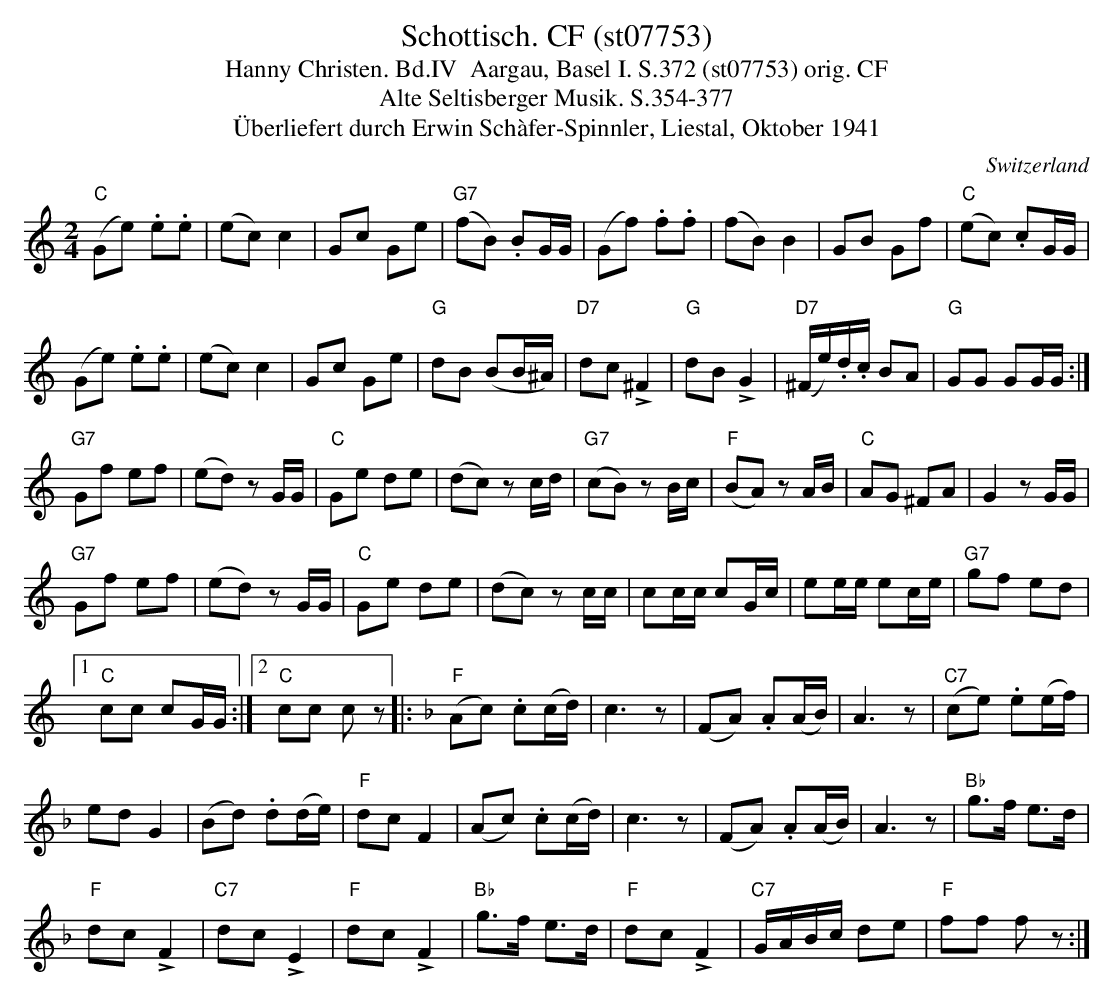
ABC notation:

X:1
T: Schottisch. CF (st07753)
T:Hanny Christen. Bd.IV  Aargau, Basel I. S.372 (st07753) orig. CF
T: Alte Seltisberger Musik. S.354-377
T:Überliefert durch Erwin Schàfer-Spinnler, Liestal, Oktober 1941
O:Switzerland
M:2/4
L:1/8
K:C major
("C"Ge) .e.e | (ec)c2 | Gc Ge | ("G7"fB) .BG/G/ | (Gf) .f.f | (fB)B2 | GB Gf | ("C"ec) .cG/G/ |
(Ge) .e.e | (ec)c2 | Gc Ge | "G"dB (BB/^A/) | "D7"dc !>!^F2 | "G"dB !>!G2 | ("D7"^F/e/).d/.c/ BA | "G"GG GG/G/ :|
"G7"Gf ef | (ed) zG/G/ | "C"Ge de | (dc) zc/d/ | ("G7"cB) zB/c/ | ("F"BA) zA/B/ | "C"AG ^FA | G2zG/G/ |
"G7"Gf ef | (ed) zG/G/ | "C"Ge de | (dc) zc/c/ | cc/c/ cG/c/ | ee/e/ ec/e/ | "G7"gf ed |1
"C"cc cG/G/  :|2  "C"cc cz |: [K:F] ("F"Ac) .c(c/d/) | c3z | (FA) .A(A/B/) | A3z | ("C7"ce) .e(e/f/) |
ed G2 | (Bd) .d(d/e/) | "F"dc F2 | (Ac) .c(c/d/) | c3z | (FA) .A(A/B/) | A3z | "Bb"g>f e>d |
"F"dc !>!F2 | "C7"dc !>!E2 | "F"dc !>!F2 | "Bb"g>f e>d | "F"dc !>!F2 | "C7"G/A/B/c/ de | "F"ff fz :|
